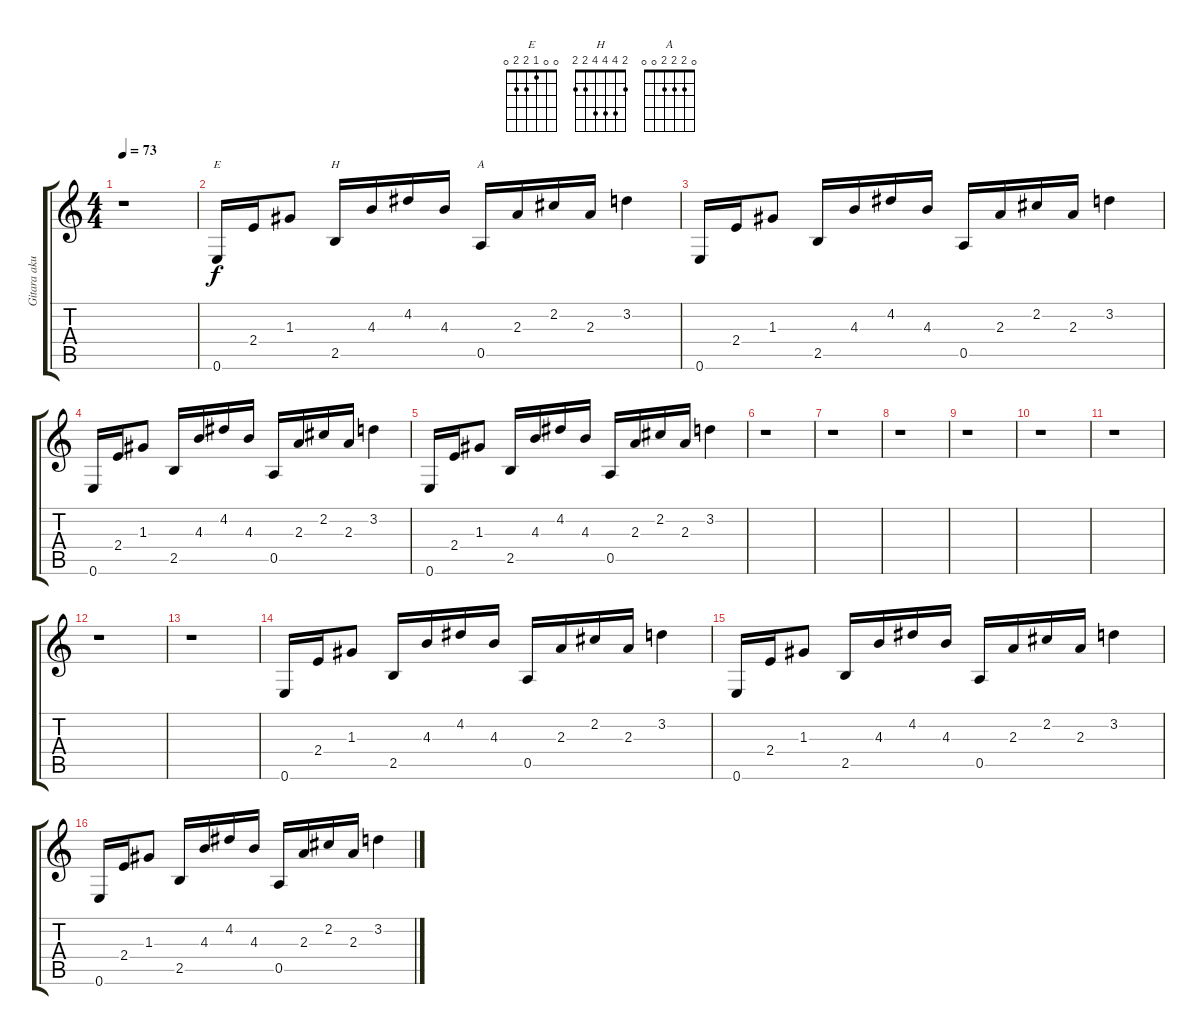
\track ("Gitara akustyczna" "Gitara aku") {instrument electricguitarclean}
\staff {score tabs}
\tuning (E4 B3 G3 D3 A2 E2) {hide}
\chord ("E" 0 0 1 2 2 0)
\chord ("H" 2 4 4 4 2 2)
\chord ("A" 0 2 2 2 0 0)
\ts (4 4)
\tempo 73
\clef g2
\ks c
r.1{dy f} |
0.6.16{ch "E"} 2.4.16 1.3.8 2.5.16{ch "H"} 4.3.16 4.2.16 4.3.16 0.5.16{ch "A"} 2.3.16 2.2.16 2.3.16 3.2.4 |
0.6.16 2.4.16 1.3.8 2.5.16 4.3.16 4.2.16 4.3.16 0.5.16 2.3.16 2.2.16 2.3.16 3.2.4 |
0.6.16 2.4.16 1.3.8 2.5.16 4.3.16 4.2.16 4.3.16 0.5.16 2.3.16 2.2.16 2.3.16 3.2.4 |
0.6.16 2.4.16 1.3.8 2.5.16 4.3.16 4.2.16 4.3.16 0.5.16 2.3.16 2.2.16 2.3.16 3.2.4 |
r.1 |
r.1 |
r.1 |
r.1 |
r.1 |
r.1 |
r.1 |
r.1 |
0.6.16 2.4.16 1.3.8 2.5.16 4.3.16 4.2.16 4.3.16 0.5.16 2.3.16 2.2.16 2.3.16 3.2.4 |
0.6.16 2.4.16 1.3.8 2.5.16 4.3.16 4.2.16 4.3.16 0.5.16 2.3.16 2.2.16 2.3.16 3.2.4 |
0.6.16 2.4.16 1.3.8 2.5.16 4.3.16 4.2.16 4.3.16 0.5.16 2.3.16 2.2.16 2.3.16 3.2.4
